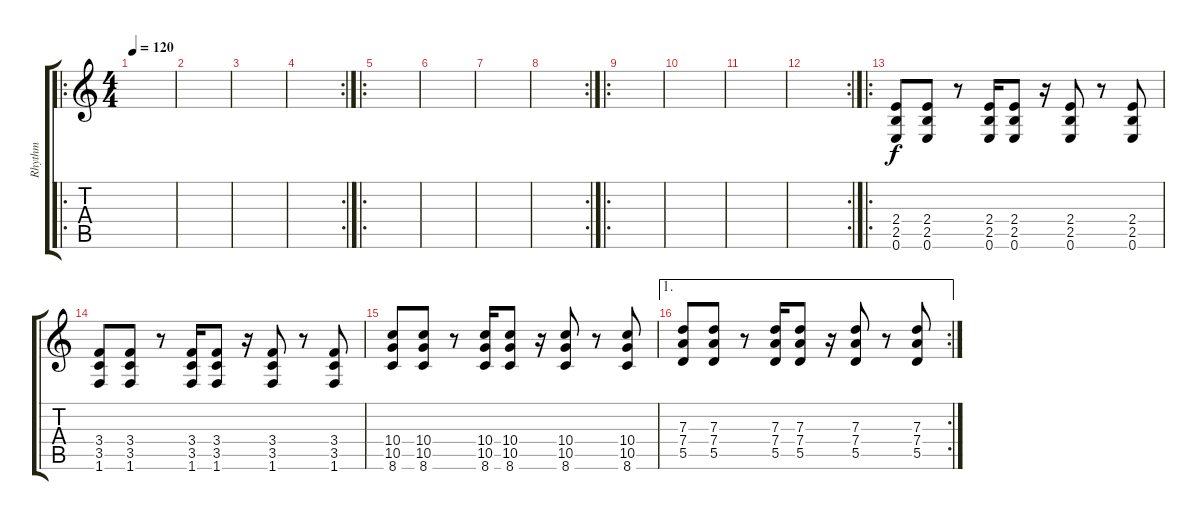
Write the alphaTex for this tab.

\track ("Rhythm" "Rhythm") {instrument distortionguitar}
\staff {score tabs}
\tuning (E4 B3 G3 D3 A2 E2) {hide}
\ro
\ts (4 4)
\tempo 120
\clef g2
\ks c
|
|
|
\rc 2
|
\ro
|
|
|
\rc 2
|
\ro
|
|
|
\rc 2
|
\ro
(2.4 2.5 0.6).8 (2.4 2.5 0.6).8 r.8 (2.4 2.5 0.6).16 (2.4 2.5 0.6).8 r.16 (2.4 2.5 0.6).8 r.8 (2.4 2.5 0.6).8 |
(3.4 3.5 1.6).8 (3.4 3.5 1.6).8 r.8 (3.4 3.5 1.6).16 (3.4 3.5 1.6).8 r.16 (3.4 3.5 1.6).8 r.8 (3.4 3.5 1.6).8 |
(10.4 10.5 8.6).8 (10.4 10.5 8.6).8 r.8 (10.4 10.5 8.6).16 (10.4 10.5 8.6).8 r.16 (10.4 10.5 8.6).8 r.8 (10.4 10.5 8.6).8 |
\ae 1
\rc 2
(7.3 7.4 5.5).8{dy f} (7.3 7.4 5.5).8 r.8 (7.3 7.4 5.5).16 (7.3 7.4 5.5).8 r.16 (7.3 7.4 5.5).8 r.8 (7.3 7.4 5.5).8
